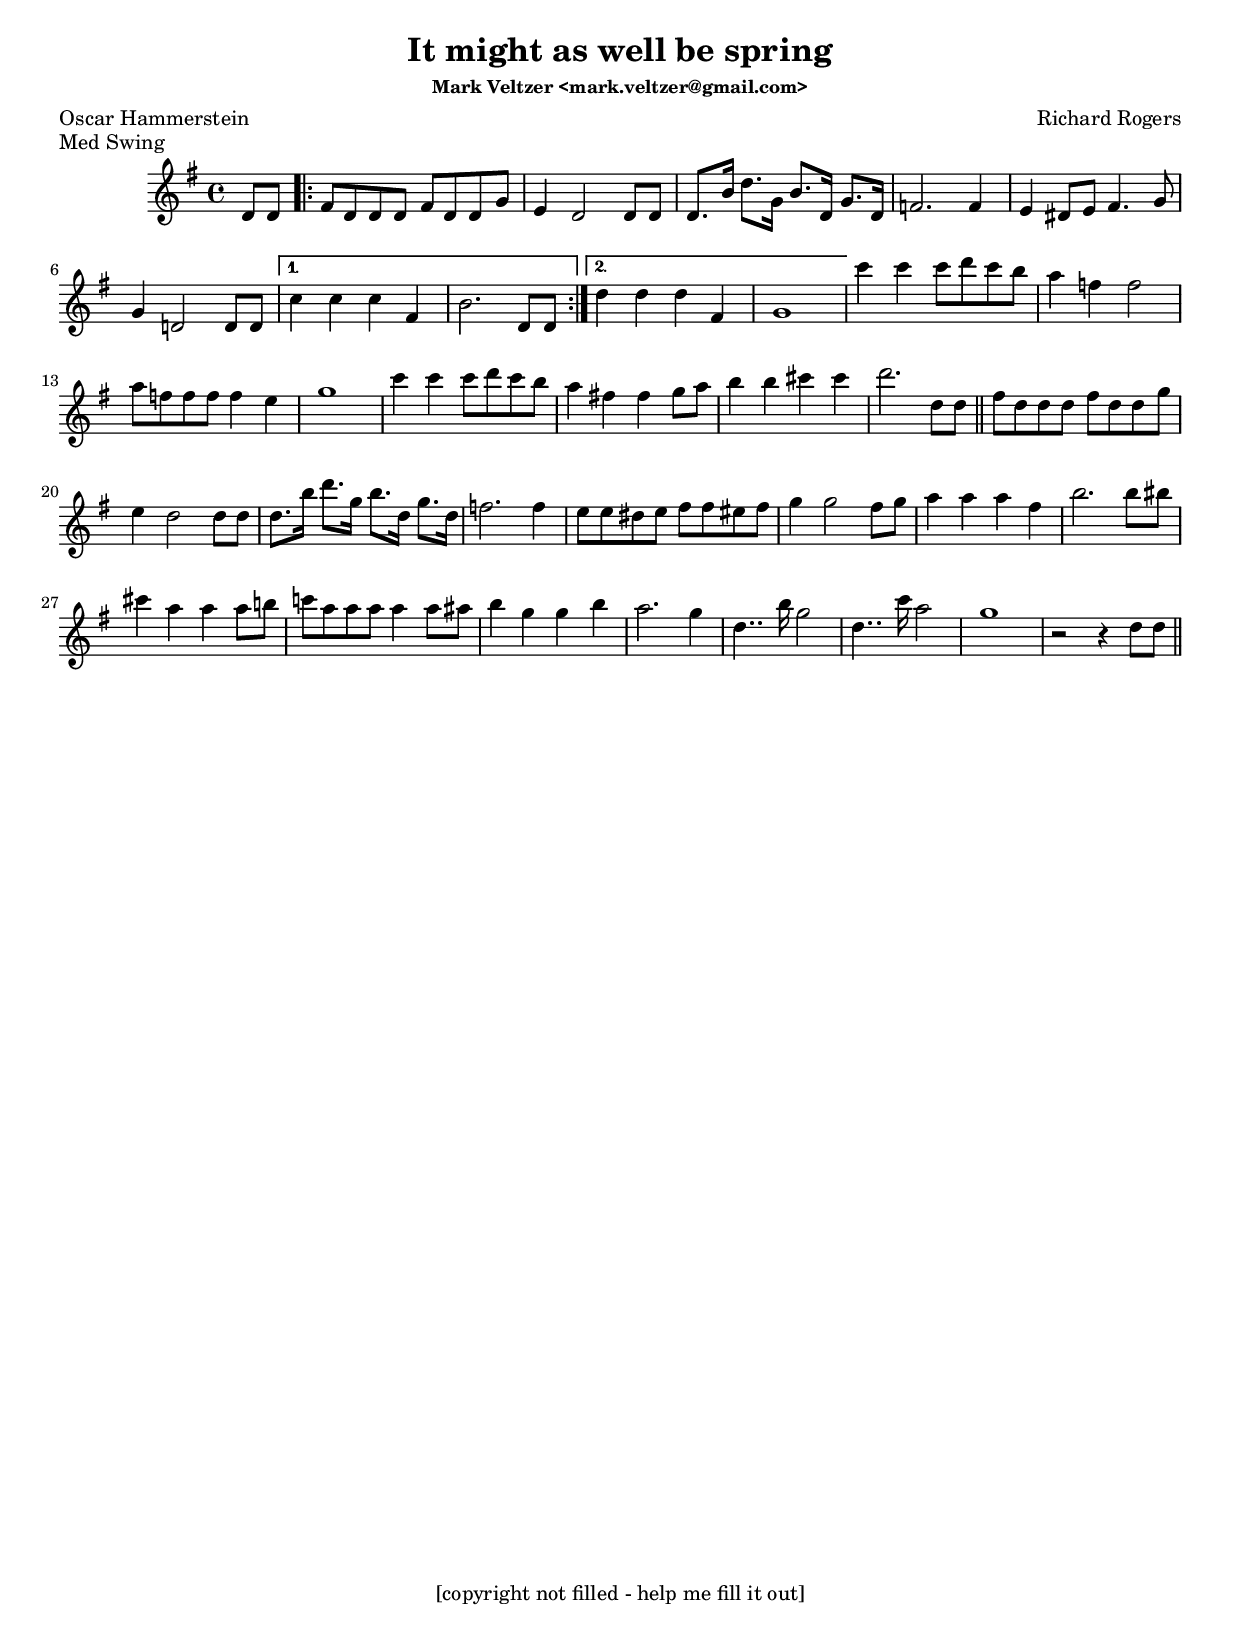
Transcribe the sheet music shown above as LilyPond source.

\include "src/include/common.lyi"
\header {
	title="It might as well be spring"
	composer="Richard Rogers"
	poet="Oscar Hammerstein"
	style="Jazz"
	piece="Med Swing"
}

tune=\relative d' {
	\time 4/4
	\key g \major

	\partial 4 d8 d |
	\repeat volta 2 {
		fis d d d fis d d g | e4 d2 d8 d |
		d8. b'16 d8. g,16 b8. d,16 g8. d16 |
		f2. f4 | e dis8 e fis4. g8 | g4 d!2 d8 d |
	}
	\alternative {
		{ c'4 c c fis, | b2. d,8 d | }
		{ d'4 d d fis, | g1 | }
	}
	c'4 c c8 d c b | a4 f f2 | a8 f f f f4 e | g1 |
	c4 c c8 d c b | a4 fis! fis g8 a | b4 b cis cis | d2. d,8 d \bar "||"
	fis d d d fis d d g | e4 d2 d8 d |
	d8. b'16 d8. g,16 b8. d,16 g8. d16 |
	f2. f4 | e8 e dis e fis fis eis fis | g4 g2 fis8 g | a4 a a fis |
	b2. b8 bis | cis4 a a a8 b! | c! a a a a4 a8 ais | b4 g g b |
	a2. g4 | d4.. b'16 g2 | d4.. c'16 a2 | g1 | r2 r4 d8 d \bar "||"
}

\score {
	<<
		\context Staff \tune
	>>
	\midi {}
	\layout {}
}

